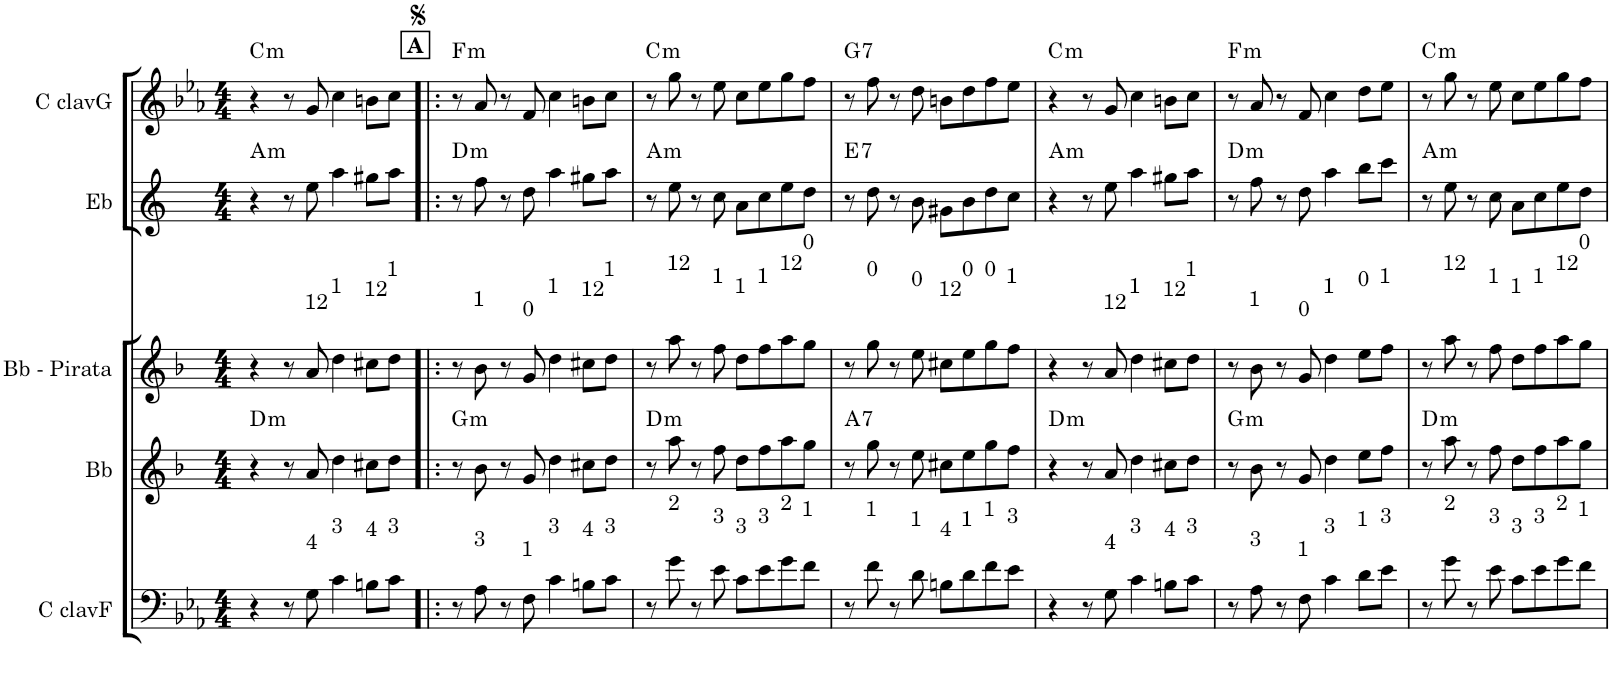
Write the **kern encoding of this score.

**kern	**kern	**harte	**kern	**kern	**harte	**kern	**harte
*part5	*part4	*part4	*part3	*part2	*part2	*part1	*part1
*staff5	*staff4	*	*staff3	*staff2	*	*staff1	*
*I"C clavF	*I"Bb	*	*I"Bb - Pirata	*I"Eb	*	*I"C clavG	*
*clefF4	*clefG2	*	*clefG2	*clefG2	*	*clefG2	*
*	*Trd1c2	*	*Trd1c2	*Trd5c9	*	*	*
*k[b-e-a-]	*k[b-]	*	*k[b-]	*k[]	*	*k[b-e-a-]	*
*E-:	*F:	*	*F:	*	*	*E-:	*
*M4/4	*M4/4	*	*M4/4	*M4/4	*	*M4/4	*
=1	=1	=1	=1	=1	=1	=1	=1
!	!	!LO:H:kt=m	!	!	!LO:H:kt=m	!	!LO:H:kt=m
4r	4r	D:min	4r	4r	A:min	4r	C:min
8r	8r	.	8r	8r	.	8r	.
!	!	!	!LO:TX:a:t=12	!	!	!	!
!LO:TX:a:t=4	!	!	!	!	!	!	!
8G\	8a/	.	8a/	8ee\	.	8g/	.
!	!	!	!LO:TX:a:t=1	!	!	!	!
!LO:TX:a:t=3	!	!	!	!	!	!	!
4c\	4dd\	.	4dd\	4aa\	.	4cc\	.
!	!	!	!LO:TX:a:t=12	!	!	!	!
!LO:TX:a:t=4	!	!	!	!	!	!	!
8Bn\L	8cc#X\L	.	8cc#X\L	8gg#X\L	.	8bn\L	.
!	!	!	!LO:TX:a:t=1	!	!	!	!
!LO:TX:a:t=3	!	!	!	!	!	!	!
8c\J	8dd\J	.	8dd\J	8aa\J	.	8cc\J	.
!!LO:REH:place=s1:a:B:cj:t=A
=2!|:	=2!|:	=2!|:	=2!|:	=2!|:	=2!|:	=2!|:	=2!|:
!	!	!LO:H:kt=m	!	!	!LO:H:kt=m	!	!LO:H:kt=m
8r	8r	G:min	8r	8r	D:min	8r	F:min
!	!	!	!LO:TX:a:t=1	!	!	!	!
!LO:TX:a:t=3	!	!	!	!	!	!	!
8A-\	8b-\	.	8b-\	8ff\	.	8a-/	.
8r	8r	.	8r	8r	.	8r	.
!	!	!	!LO:TX:a:t=0	!	!	!	!
!LO:TX:a:t=1	!	!	!	!	!	!	!
8F\	8g/	.	8g/	8dd\	.	8f/	.
!	!	!	!LO:TX:a:t=1	!	!	!	!
!LO:TX:a:t=3	!	!	!	!	!	!	!
4c\	4dd\	.	4dd\	4aa\	.	4cc\	.
!	!	!	!LO:TX:a:t=12	!	!	!	!
!LO:TX:a:t=4	!	!	!	!	!	!	!
8Bn\L	8cc#X\L	.	8cc#X\L	8gg#X\L	.	8bn\L	.
!	!	!	!LO:TX:a:t=1	!	!	!	!
!LO:TX:a:t=3	!	!	!	!	!	!	!
8c\J	8dd\J	.	8dd\J	8aa\J	.	8cc\J	.
=3	=3	=3	=3	=3	=3	=3	=3
!	!	!LO:H:kt=m	!	!	!LO:H:kt=m	!	!LO:H:kt=m
8r	8r	D:min	8r	8r	A:min	8r	C:min
!	!	!	!LO:TX:a:t=12	!	!	!	!
!LO:TX:a:t=2	!	!	!	!	!	!	!
8g\	8aa\	.	8aa\	8ee\	.	8gg\	.
8r	8r	.	8r	8r	.	8r	.
!	!	!	!LO:TX:a:t=1	!	!	!	!
!LO:TX:a:t=3	!	!	!	!	!	!	!
8e-\	8ff\	.	8ff\	8cc\	.	8ee-\	.
!	!	!	!LO:TX:a:t=1	!	!	!	!
!LO:TX:a:t=3	!	!	!	!	!	!	!
8c\L	8dd\L	.	8dd\L	8a\L	.	8cc\L	.
!	!	!	!LO:TX:a:t=1	!	!	!	!
!LO:TX:a:t=3	!	!	!	!	!	!	!
8e-\	8ff\	.	8ff\	8cc\	.	8ee-\	.
!	!	!	!LO:TX:a:t=12	!	!	!	!
!LO:TX:a:t=2	!	!	!	!	!	!	!
8g\	8aa\	.	8aa\	8ee\	.	8gg\	.
!	!	!	!LO:TX:a:t=0	!	!	!	!
!LO:TX:a:t=1	!	!	!	!	!	!	!
8f\J	8gg\J	.	8gg\J	8dd\J	.	8ff\J	.
=4	=4	=4	=4	=4	=4	=4	=4
!	!	!LO:H:kt=7	!	!	!LO:H:kt=7	!	!LO:H:kt=7
8r	8r	A:7	8r	8r	E:7	8r	G:7
!	!	!	!LO:TX:a:t=0	!	!	!	!
!LO:TX:a:t=1	!	!	!	!	!	!	!
8f\	8gg\	.	8gg\	8dd\	.	8ff\	.
8r	8r	.	8r	8r	.	8r	.
!	!	!	!LO:TX:a:t=0	!	!	!	!
!LO:TX:a:t=1	!	!	!	!	!	!	!
8d\	8ee\	.	8ee\	8b\	.	8dd\	.
!	!	!	!LO:TX:a:t=12	!	!	!	!
!LO:TX:a:t=4	!	!	!	!	!	!	!
8Bn\L	8cc#X\L	.	8cc#X\L	8g#X\L	.	8bn\L	.
!	!	!	!LO:TX:a:t=0	!	!	!	!
!LO:TX:a:t=1	!	!	!	!	!	!	!
8d\	8ee\	.	8ee\	8b\	.	8dd\	.
!	!	!	!LO:TX:a:t=0	!	!	!	!
!LO:TX:a:t=1	!	!	!	!	!	!	!
8f\	8gg\	.	8gg\	8dd\	.	8ff\	.
!	!	!	!LO:TX:a:t=1	!	!	!	!
!LO:TX:a:t=3	!	!	!	!	!	!	!
8e-\J	8ff\J	.	8ff\J	8cc\J	.	8ee-\J	.
=5	=5	=5	=5	=5	=5	=5	=5
!	!	!LO:H:kt=m	!	!	!LO:H:kt=m	!	!LO:H:kt=m
4r	4r	D:min	4r	4r	A:min	4r	C:min
8r	8r	.	8r	8r	.	8r	.
!	!	!	!LO:TX:a:t=12	!	!	!	!
!LO:TX:a:t=4	!	!	!	!	!	!	!
8G\	8a/	.	8a/	8ee\	.	8g/	.
!	!	!	!LO:TX:a:t=1	!	!	!	!
!LO:TX:a:t=3	!	!	!	!	!	!	!
4c\	4dd\	.	4dd\	4aa\	.	4cc\	.
!	!	!	!LO:TX:a:t=12	!	!	!	!
!LO:TX:a:t=4	!	!	!	!	!	!	!
8Bn\L	8cc#X\L	.	8cc#X\L	8gg#X\L	.	8bn\L	.
!	!	!	!LO:TX:a:t=1	!	!	!	!
!LO:TX:a:t=3	!	!	!	!	!	!	!
8c\J	8dd\J	.	8dd\J	8aa\J	.	8cc\J	.
=6	=6	=6	=6	=6	=6	=6	=6
!	!	!LO:H:kt=m	!	!	!LO:H:kt=m	!	!LO:H:kt=m
8r	8r	G:min	8r	8r	D:min	8r	F:min
!	!	!	!LO:TX:a:t=1	!	!	!	!
!LO:TX:a:t=3	!	!	!	!	!	!	!
8A-\	8b-\	.	8b-\	8ff\	.	8a-/	.
8r	8r	.	8r	8r	.	8r	.
!	!	!	!LO:TX:a:t=0	!	!	!	!
!LO:TX:a:t=1	!	!	!	!	!	!	!
8F\	8g/	.	8g/	8dd\	.	8f/	.
!	!	!	!LO:TX:a:t=1	!	!	!	!
!LO:TX:a:t=3	!	!	!	!	!	!	!
4c\	4dd\	.	4dd\	4aa\	.	4cc\	.
!	!	!	!LO:TX:a:t=0	!	!	!	!
!LO:TX:a:t=1	!	!	!	!	!	!	!
8d\L	8ee\L	.	8ee\L	8bb\L	.	8dd\L	.
!	!	!	!LO:TX:a:t=1	!	!	!	!
!LO:TX:a:t=3	!	!	!	!	!	!	!
8e-\J	8ff\J	.	8ff\J	8ccc\J	.	8ee-\J	.
=7	=7	=7	=7	=7	=7	=7	=7
!	!	!LO:H:kt=m	!	!	!LO:H:kt=m	!	!LO:H:kt=m
8r	8r	D:min	8r	8r	A:min	8r	C:min
!	!	!	!LO:TX:a:t=12	!	!	!	!
!LO:TX:a:t=2	!	!	!	!	!	!	!
8g\	8aa\	.	8aa\	8ee\	.	8gg\	.
8r	8r	.	8r	8r	.	8r	.
!	!	!	!LO:TX:a:t=1	!	!	!	!
!LO:TX:a:t=3	!	!	!	!	!	!	!
8e-\	8ff\	.	8ff\	8cc\	.	8ee-\	.
!	!	!	!LO:TX:a:t=1	!	!	!	!
!LO:TX:a:t=3	!	!	!	!	!	!	!
8c\L	8dd\L	.	8dd\L	8a\L	.	8cc\L	.
!	!	!	!LO:TX:a:t=1	!	!	!	!
!LO:TX:a:t=3	!	!	!	!	!	!	!
8e-\	8ff\	.	8ff\	8cc\	.	8ee-\	.
!	!	!	!LO:TX:a:t=12	!	!	!	!
!LO:TX:a:t=2	!	!	!	!	!	!	!
8g\	8aa\	.	8aa\	8ee\	.	8gg\	.
!	!	!	!LO:TX:a:t=0	!	!	!	!
!LO:TX:a:t=1	!	!	!	!	!	!	!
8f\J	8gg\J	.	8gg\J	8dd\J	.	8ff\J	.
=	=	=	=	=	=	=	=
*-	*-	*-	*-	*-	*-	*-	*-
